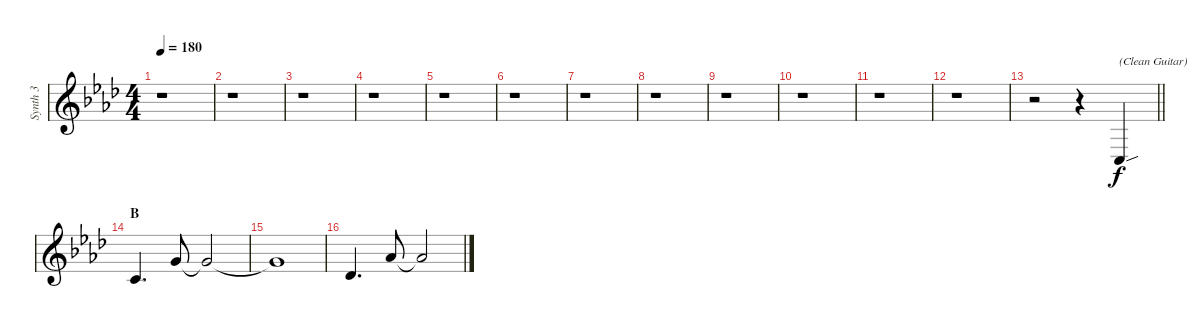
\track ("Synth 3" "Synth 3") {instrument lead1square}
\staff {score}
\tuning (E4 B3 G3 D3 A2 E2) {hide}
\ts (4 4)
\tempo 180
\clef g2
\ks ab
r.1{dy f} |
r.1 |
r.1 |
r.1 |
r.1 |
r.1 |
r.1 |
r.1 |
r.1 |
r.1 |
r.1 |
r.1 |
\barLineRight lightlight
r.2 r.4 3.5{sou}.4{txt "(Clean Guitar)"} |
\section ("" "B")
1.2.4{d} 3.1.8 3.1{t}.2 |
3.1{t}.1 |
2.2.4{d} 4.1.8 4.1{t}.2
